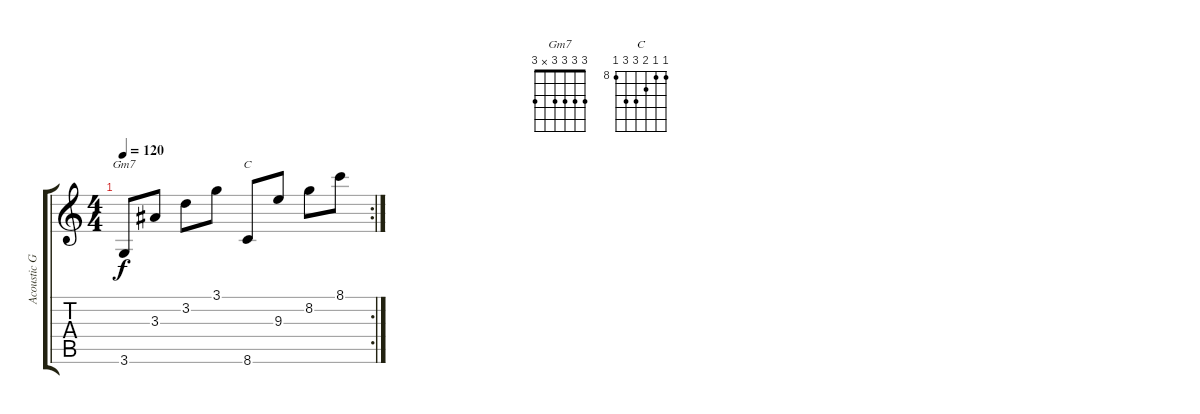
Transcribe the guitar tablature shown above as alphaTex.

\track ("Acoustic Guitar" "Acoustic G") {instrument acousticguitarnylon}
\staff {score tabs}
\tuning (E4 B3 G3 D3 A2 E2) {hide}
\chord ("Gm7" 3 3 3 3 x 3)
\chord ("C" 8 8 9 10 10 8) {firstfret 8}
\rc 2
\ts (4 4)
\tempo 120
\clef g2
\ks c
3.6.8{ch "Gm7" dy f} 3.3.8 3.2.8 3.1.8 8.6.8{ch "C"} 9.3.8 8.2.8 8.1.8
